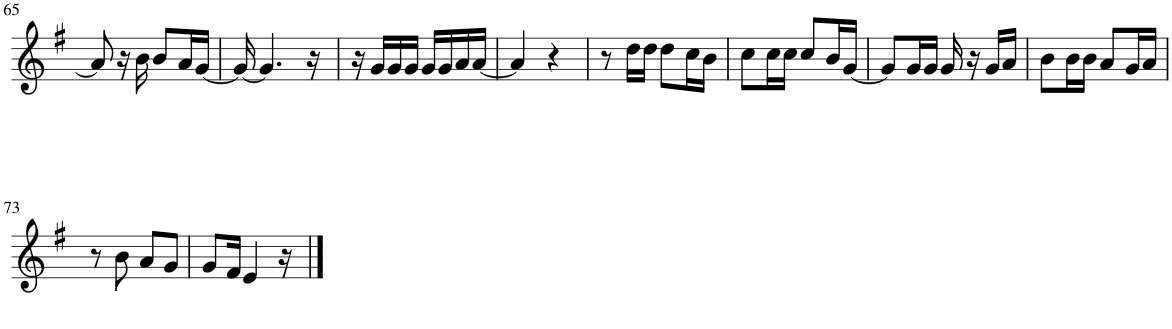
**kern
*part1
*staff1
*I"Flauta 1
*I'Fl.1
!!LO:PB:g=z
*clefG2
*k[f#]
*M2/4
=65
8a/]
16r
16b\
8b/L
16a/L
[16g/JJ
=66
16g/_
4.g/]
16r
=67
16r
16g/LL
16g/
16g/JJ
16g/LL
16g/
16a/
[16a/JJ
=68
4a/]
4r
=69
8r
16dd\LL
16dd\JJ
8dd\L
16cc\L
16b\JJ
=70
8cc\L
16cc\L
16cc\JJ
8cc/L
16b/L
[16g/JJ
=71
8g/L]
16g/L
16g/JJ
16g/
16r
16g/LL
16a/JJ
=72
8b\L
16b\L
16b\JJ
8a/L
16g/L
16a/JJ
!!LO:LB:g=z
=73
8r
8b\
8a/L
8g/J
=74
8g/L
16f#/Jk
4e/
16r
==
*-
